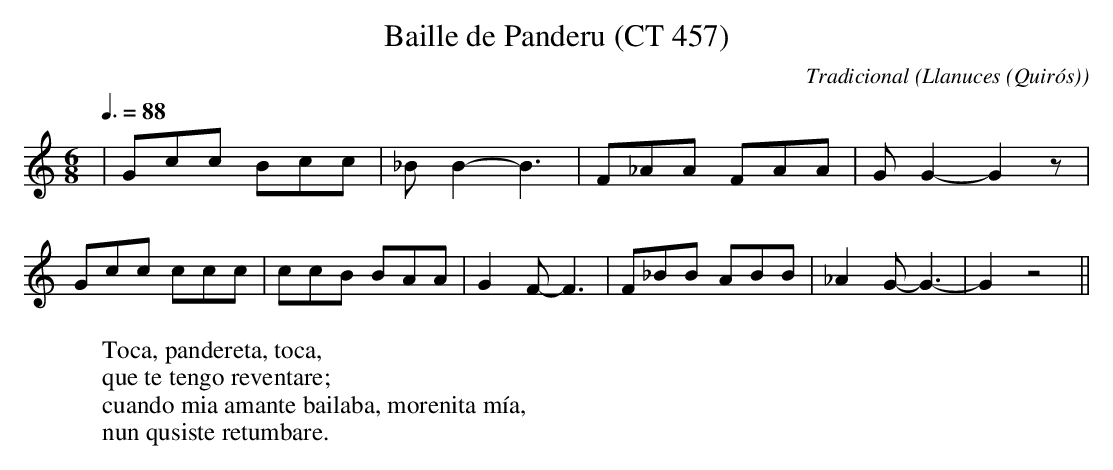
X:1
T:Baille de Panderu (CT 457)
C:Tradicional
O:Llanuces (Quirós)
M:6/8
L:1/8
Q:3/8=88
K:C
|Gcc Bcc|_B B2-B3|F_AA FAA|G G2-G2 z|
Gcc ccc|ccB BAA|G2 F-F3|F_BB ABB|_A2 G-G3-|G2 z4||
W:Toca, pandereta, toca,
W:que te tengo reventare;
W:cuando mia amante bailaba, morenita mía,
W:nun qusiste retumbare.
W:
